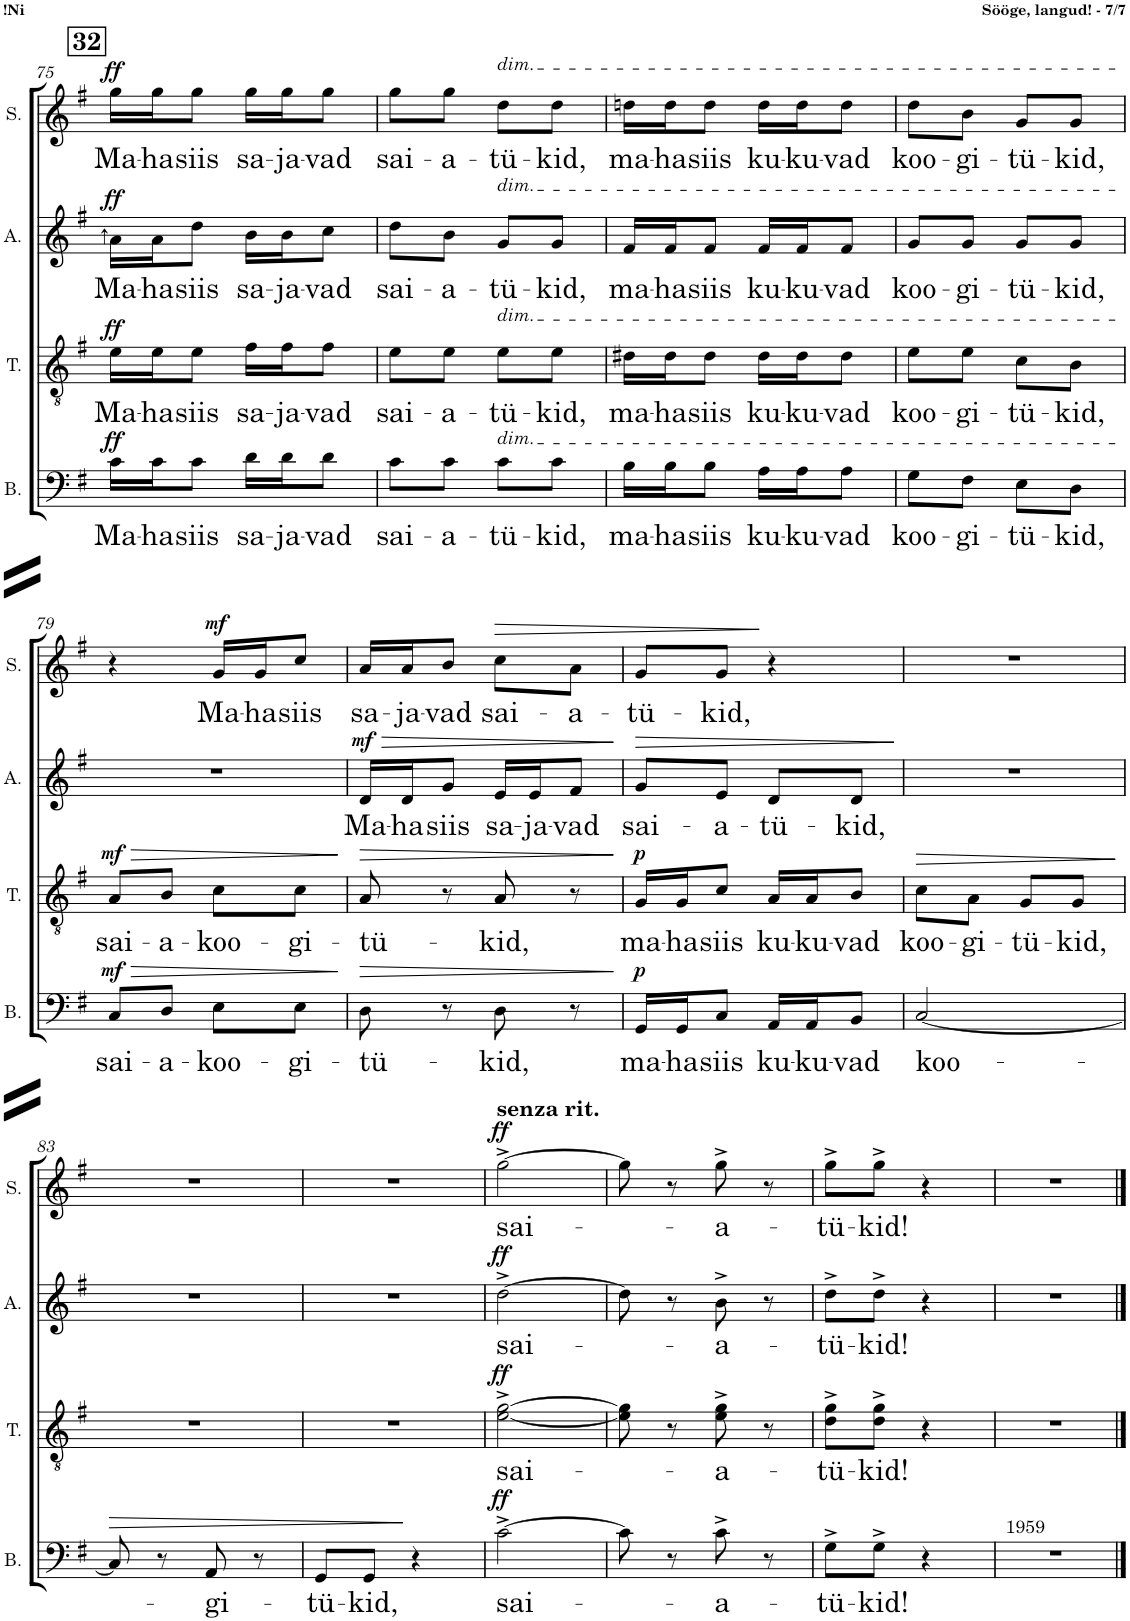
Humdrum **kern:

**kern	**text	**dynam	**kern	**text	**dynam	**kern	**text	**dynam	**kern	**text	**dynam
*part4	*part4	*part4	*part3	*part3	*part3	*part2	*part2	*part2	*part1	*part1	*part1
*staff4	*staff4	*staff4	*staff3	*staff3	*staff3	*staff2	*staff2	*staff2	*staff1	*staff1	*staff1
*I"Bass	*	*	*I"Tenor	*	*	*I"Alto	*	*	*I"Soprano	*	*
*I'B.	*	*	*I'T.	*	*	*I'A.	*	*	*I'S.	*	*
!!LO:PB:g=z
*clefF4	*	*	*clefGv2	*	*	*clefG2	*	*	*clefG2	*	*
*k[f#]	*	*	*k[f#]	*	*	*k[f#]	*	*	*k[f#]	*	*
*M2/4	*	*	*M2/4	*	*	*M2/4	*	*	*M2/4	*	*
!!LO:REH:place=s1:a:B:cj:fs=14:t=32
=75	=75	=75	=75	=75	=75	=75	=75	=75	=75	=75	=75
!	!LO:LY:b	!LO:DY:a	!	!LO:LY:b	!LO:DY:a	!	!LO:LY:b	!LO:DY:a	!	!LO:LY:b	!LO:DY:a
16c\LL	Ma-	ff	16e\LL	Ma-	ff	16an\LL	Ma-	ff	16gg\LL	Ma-	ff
!	!LO:LY:b	!	!	!LO:LY:b	!	!	!LO:LY:b	!	!	!LO:LY:b	!
16c\J	-ha	.	16e\J	-ha	.	16a\J	-ha	.	16gg\J	-ha	.
!	!LO:LY:b	!	!	!LO:LY:b	!	!	!LO:LY:b	!	!	!LO:LY:b	!
8c\J	siis	.	8e\J	siis	.	8dd\J	siis	.	8gg\J	siis	.
!	!LO:LY:b	!	!	!LO:LY:b	!	!	!LO:LY:b	!	!	!LO:LY:b	!
16d\LL	sa-	.	16f#\LL	sa-	.	16b\LL	sa-	.	16gg\LL	sa-	.
!	!LO:LY:b	!	!	!LO:LY:b	!	!	!LO:LY:b	!	!	!LO:LY:b	!
16d\J	-ja-	.	16f#\J	-ja-	.	16b\J	-ja-	.	16gg\J	-ja-	.
!	!LO:LY:b	!	!	!LO:LY:b	!	!	!LO:LY:b	!	!	!LO:LY:b	!
8d\J	-vad	.	8f#\J	-vad	.	8cc\J	-vad	.	8gg\J	-vad	.
=76	=76	=76	=76	=76	=76	=76	=76	=76	=76	=76	=76
!	!LO:LY:b	!	!	!LO:LY:b	!	!	!LO:LY:b	!	!	!LO:LY:b	!
8c\L	sai-	.	8e\L	sai-	.	8dd\L	sai-	.	8gg\L	sai-	.
!	!LO:LY:b	!	!	!LO:LY:b	!	!	!LO:LY:b	!	!	!LO:LY:b	!
8c\J	-a-	.	8e\J	-a-	.	8b\J	-a-	.	8gg\J	-a-	.
!	!	!	!	!	!	!	!	!	!LO:TX:a:i:t=dim.	!	!
!	!	!	!	!	!	!LO:TX:a:i:t=dim.	!	!	!	!	!
!	!	!	!LO:TX:a:i:t=dim.	!	!	!	!	!	!	!	!
!LO:TX:a:i:t=dim.	!	!	!	!	!	!	!	!	!	!	!
!	!LO:LY:b	!	!	!LO:LY:b	!	!	!LO:LY:b	!	!	!LO:LY:b	!
8c\L	-tü-	.	8e\L	-tü-	.	8g/L	-tü-	.	8dd\L	-tü-	.
!	!LO:LY:b	!	!	!LO:LY:b	!	!	!LO:LY:b	!	!	!LO:LY:b	!
8c\J	-kid,	.	8e\J	-kid,	.	8g/J	-kid,	.	8dd\J	-kid,	.
=77	=77	=77	=77	=77	=77	=77	=77	=77	=77	=77	=77
!	!LO:LY:b	!	!	!LO:LY:b	!	!	!LO:LY:b	!	!	!LO:LY:b	!
16B\LL	ma-	.	16d#X\LL	ma-	.	16f#/LL	ma-	.	16ddn\LL	ma-	.
!	!LO:LY:b	!	!	!LO:LY:b	!	!	!LO:LY:b	!	!	!LO:LY:b	!
16B\J	-ha	.	16d#\J	-ha	.	16f#/J	-ha	.	16dd\J	-ha	.
!	!LO:LY:b	!	!	!LO:LY:b	!	!	!LO:LY:b	!	!	!LO:LY:b	!
8B\J	siis	.	8d#\J	siis	.	8f#/J	siis	.	8dd\J	siis	.
!	!LO:LY:b	!	!	!LO:LY:b	!	!	!LO:LY:b	!	!	!LO:LY:b	!
16A\LL	ku-	.	16d#\LL	ku-	.	16f#/LL	ku-	.	16dd\LL	ku-	.
!	!LO:LY:b	!	!	!LO:LY:b	!	!	!LO:LY:b	!	!	!LO:LY:b	!
16A\J	-ku-	.	16d#\J	-ku-	.	16f#/J	-ku-	.	16dd\J	-ku-	.
!	!LO:LY:b	!	!	!LO:LY:b	!	!	!LO:LY:b	!	!	!LO:LY:b	!
8A\J	-vad	.	8d#\J	-vad	.	8f#/J	-vad	.	8dd\J	-vad	.
=78	=78	=78	=78	=78	=78	=78	=78	=78	=78	=78	=78
!	!LO:LY:b	!	!	!LO:LY:b	!	!	!LO:LY:b	!	!	!LO:LY:b	!
8G\L	koo-	.	8e\L	koo-	.	8g/L	koo-	.	8dd\L	koo-	.
!	!LO:LY:b	!	!	!LO:LY:b	!	!	!LO:LY:b	!	!	!LO:LY:b	!
8F#\J	-gi-	.	8e\J	-gi-	.	8g/J	-gi-	.	8b\J	-gi-	.
!	!LO:LY:b	!	!	!LO:LY:b	!	!	!LO:LY:b	!	!	!LO:LY:b	!
8E\L	-tü-	.	8c\L	-tü-	.	8g/L	-tü-	.	8g/L	-tü-	.
!	!LO:LY:b	!	!	!LO:LY:b	!	!	!LO:LY:b	!	!	!LO:LY:b	!
8D\J	-kid,	.	8B\J	-kid,	.	8g/J	-kid,	.	8g/J	-kid,	.
!!LO:LB:g=z
=79	=79	=79	=79	=79	=79	=79	=79	=79	=79	=79	=79
!	!LO:LY:b	!LO:HP:b	!	!LO:LY:b	!LO:HP:b	!	!	!	!	!	!
!	!	!LO:DY:n=1:a	!	!	!LO:DY:n=1:a	!	!	!	!	!	!
8C/L	sai-	> mf	8A/L	sai-	> mf	2r	.	.	4r	.	.
!	!LO:LY:b	!	!	!LO:LY:b	!	!	!	!	!	!	!
8D/J	-a-	.	8B/J	-a-	.	.	.	.	.	.	.
!	!LO:LY:b	!	!	!LO:LY:b	!	!	!	!	!	!LO:LY:b	!LO:DY:a
8E\L	-koo-	.	8c\L	-koo-	.	.	.	.	16g/LL	Ma-	mf
!	!	!	!	!	!	!	!	!	!	!LO:LY:b	!
.	.	.	.	.	.	.	.	.	16g/J	-ha	.
!	!LO:LY:b	!	!	!LO:LY:b	!	!	!	!	!	!LO:LY:b	!
8E\J	-gi-	.	8c\J	-gi-	.	.	.	.	8cc/J	siis	.
.	.	]	.	.	]	.	.	.	.	.	.
=80	=80	=80	=80	=80	=80	=80	=80	=80	=80	=80	=80
!	!LO:LY:b	!LO:HP:b	!	!LO:LY:b	!LO:HP:b	!	!LO:LY:b	!LO:HP:b	!	!LO:LY:b	!
!	!	!	!	!	!	!	!	!LO:DY:n=1:a	!	!	!
8D\	-tü-	>	8A/	-tü-	>	16d/LL	Ma-	> mf	16a/LL	sa-	.
!	!	!	!	!	!	!	!LO:LY:b	!	!	!LO:LY:b	!
.	.	.	.	.	.	16d/J	-ha	.	16a/J	-ja-	.
!	!	!	!	!	!	!	!LO:LY:b	!	!	!LO:LY:b	!
8r	.	.	8r	.	.	8g/J	siis	.	8b/J	-vad	.
!	!LO:LY:b	!	!	!LO:LY:b	!	!	!LO:LY:b	!	!	!LO:LY:b	!LO:HP:b
8D\	-kid,	.	8A/	-kid,	.	16e/LL	sa-	.	8cc\L	sai-	>
!	!	!	!	!	!	!	!LO:LY:b	!	!	!	!
.	.	.	.	.	.	16e/J	-ja-	.	.	.	.
!	!	!	!	!	!	!	!LO:LY:b	!	!	!LO:LY:b	!
8r	.	.	8r	.	.	8f#/J	-vad	.	8a\J	-a-	.
.	.	]	.	.	]	.	.	]	.	.	.
=81	=81	=81	=81	=81	=81	=81	=81	=81	=81	=81	=81
!	!LO:LY:b	!LO:DY:a	!	!LO:LY:b	!LO:DY:a	!	!LO:LY:b	!LO:HP:b	!	!LO:LY:b	!
16GG/LL	ma-	p	16G/LL	ma-	p	8g/L	sai-	>	8g/L	-tü-	.
!	!LO:LY:b	!	!	!LO:LY:b	!	!	!	!	!	!	!
16GG/J	-ha	.	16G/J	-ha	.	.	.	.	.	.	.
!	!LO:LY:b	!	!	!LO:LY:b	!	!	!LO:LY:b	!	!	!LO:LY:b	!
8C/J	siis	.	8c/J	siis	.	8e/J	-a-	.	8g/J	-kid,	.
!	!LO:LY:b	!	!	!LO:LY:b	!	!	!LO:LY:b	!	!	!	!
16AA/LL	ku-	.	16A/LL	ku-	.	8d/L	-tü-	.	4r	.	]
!	!LO:LY:b	!	!	!LO:LY:b	!	!	!	!	!	!	!
16AA/J	-ku-	.	16A/J	-ku-	.	.	.	.	.	.	.
!	!LO:LY:b	!	!	!LO:LY:b	!	!	!LO:LY:b	!	!	!	!
8BB/J	-vad	.	8B/J	-vad	.	8d/J	-kid,	.	.	.	.
.	.	.	.	.	.	.	.	]	.	.	.
=82	=82	=82	=82	=82	=82	=82	=82	=82	=82	=82	=82
!	!LO:LY:b	!	!	!LO:LY:b	!LO:HP:b	!	!	!	!	!	!
[2C/	koo-	.	8c\L	koo-	>	2r	.	.	2r	.	.
!	!	!	!	!LO:LY:b	!	!	!	!	!	!	!
.	.	.	8A\J	-gi-	.	.	.	.	.	.	.
!	!	!	!	!LO:LY:b	!	!	!	!	!	!	!
.	.	.	8G/L	-tü-	.	.	.	.	.	.	.
!	!	!	!	!LO:LY:b	!	!	!	!	!	!	!
.	.	.	8G/J	-kid,	.	.	.	.	.	.	.
.	.	.	.	.	]	.	.	.	.	.	.
!!LO:LB:g=z
=83	=83	=83	=83	=83	=83	=83	=83	=83	=83	=83	=83
!	!	!LO:HP:b	!	!	!	!	!	!	!	!	!
8C/]	.	>	2r	.	.	2r	.	.	2r	.	.
8r	.	.	.	.	.	.	.	.	.	.	.
!	!LO:LY:b	!	!	!	!	!	!	!	!	!	!
8AA/	-gi-	.	.	.	.	.	.	.	.	.	.
8r	.	.	.	.	.	.	.	.	.	.	.
=84	=84	=84	=84	=84	=84	=84	=84	=84	=84	=84	=84
!	!LO:LY:b	!	!	!	!	!	!	!	!	!	!
8GG/L	-tü-	.	2r	.	.	2r	.	.	2r	.	.
!	!LO:LY:b	!	!	!	!	!	!	!	!	!	!
8GG/J	-kid,	.	.	.	.	.	.	.	.	.	.
4r	.	]	.	.	.	.	.	.	.	.	.
=85	=85	=85	=85	=85	=85	=85	=85	=85	=85	=85	=85
!	!	!	!	!	!	!	!	!	!LO:TX:a:B:t=senza rit.	!	!
!	!LO:LY:b	!LO:DY:a	!	!LO:LY:b	!LO:DY:a	!	!LO:LY:b	!LO:DY:a	!	!LO:LY:b	!LO:DY:a
[2c^\	sai-	ff	[2e\^ [2g\^	sai-	ff	[2dd^\	sai-	ff	[2gg^\	sai-	ff
=86	=86	=86	=86	=86	=86	=86	=86	=86	=86	=86	=86
8c\]	.	.	8e\] 8g\]	.	.	8dd\]	.	.	8gg\]	.	.
8r	.	.	8r	.	.	8r	.	.	8r	.	.
!	!LO:LY:b	!	!	!LO:LY:b	!	!	!LO:LY:b	!	!	!LO:LY:b	!
8c^\	-a-	.	8e\^ 8g\^	-a-	.	8b^\	-a-	.	8gg^\	-a-	.
8r	.	.	8r	.	.	8r	.	.	8r	.	.
=87	=87	=87	=87	=87	=87	=87	=87	=87	=87	=87	=87
!	!LO:LY:b	!	!	!LO:LY:b	!	!	!LO:LY:b	!	!	!LO:LY:b	!
8G^\L	-tü-	.	8d\^ 8g\^L	-tü-	.	8dd^\L	-tü-	.	8gg^\L	-tü-	.
!	!LO:LY:b	!	!	!LO:LY:b	!	!	!LO:LY:b	!	!	!LO:LY:b	!
8G^\J	-kid!	.	8d\^ 8g\^J	-kid!	.	8dd^\J	-kid!	.	8gg^\J	-kid!	.
4r	.	.	4r	.	.	4r	.	.	4r	.	.
=88	=88	=88	=88	=88	=88	=88	=88	=88	=88	=88	=88
!LO:TX:a:t=1959	!	!	!	!	!	!	!	!	!	!	!
2r	.	.	2r	.	.	2r	.	.	2r	.	.
==	==	==	==	==	==	==	==	==	==	==	==
*-	*-	*-	*-	*-	*-	*-	*-	*-	*-	*-	*-
